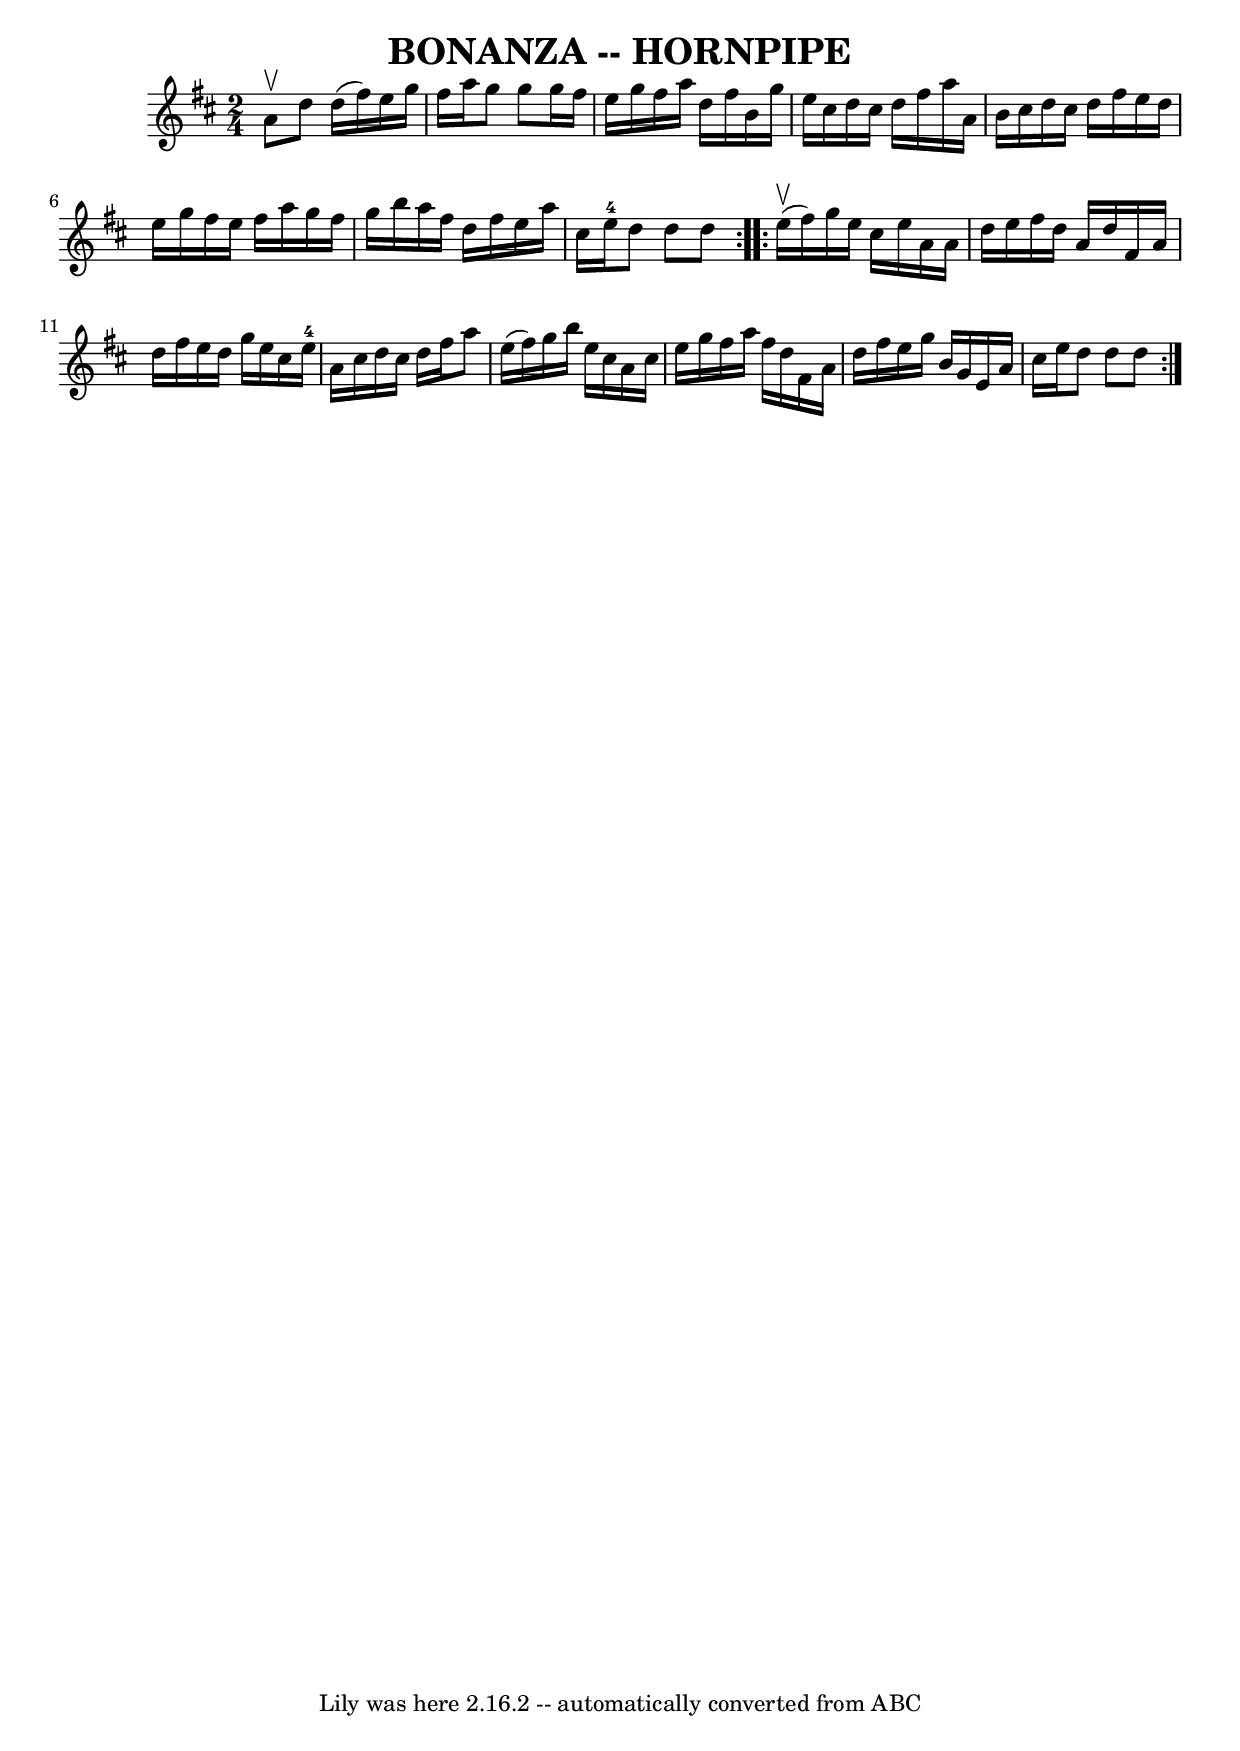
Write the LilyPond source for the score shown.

\version "2.16.2"
\include "Mammoth.ily"
\header {
  %% book = "Ryan's Mammoth Collection of Fiddle Tunes"
  crossRefNumber = "1"
  footnotes = ""
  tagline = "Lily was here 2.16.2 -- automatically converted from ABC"
  title = "BONANZA -- HORNPIPE"

}
voicedefault =  {



  \repeat volta 2 {

    \time 2/4 
    \key d \major a'8^\upbow       |
    d''8 d''16 (
    fis''16) e''16 g''16 fis''16 a''16    |
    g''8 g''8    
    g''16 fis''16 e''16 g''16    |
    fis''16 a''16 d''16    
    fis''16 b'16 g''16 e''16 cis''16    |
    d''16 cis''16    
    d''16 fis''16 a''16 a'16 b'16 cis''16    |
    |
    
    d''16 cis''16 d''16 fis''16 e''16 d''16 e''16 g''16    
    |
    fis''16 e''16 fis''16 a''16 g''16 fis''16 g''16    
    b''16    |
    a''16 fis''16 d''16 fis''16 e''16 a''16    
    cis''16 e''16-4   |
    d''8 d''8 d''8    
  }     

  \repeat volta 2 {
    e''16 (^\upbow fis''16)       |
    g''16    
    e''16 cis''16 e''16 a'16 a'16 d''16 e''16    |
    
    fis''16 d''16 a'16 d''16 fis'16 a'16 d''16 fis''16    
    |
    e''16 d''16 g''16 e''16 cis''16 e''16-4 a'16    
    cis''16    |
    d''16 cis''16 d''16 fis''16 a''8 e''16 (
    fis''16)   |
    |
    g''16 b''16 e''16 cis''16    
    a'16 cis''16 e''16 g''16    |
    fis''16 a''16 fis''16    
    d''16 fis'16 a'16 d''16 fis''16    |
    e''16 g''16    
    b'16 g'16 e'16 a'16 cis''16 e''16    |
    d''8 d''8    
    d''8    
  }   

}

\score{
  <<

    \context Staff="default"
    {
      \voicedefault 
      
    }

  >>
  \layout {
    
  }
  \midi {
  }

}
